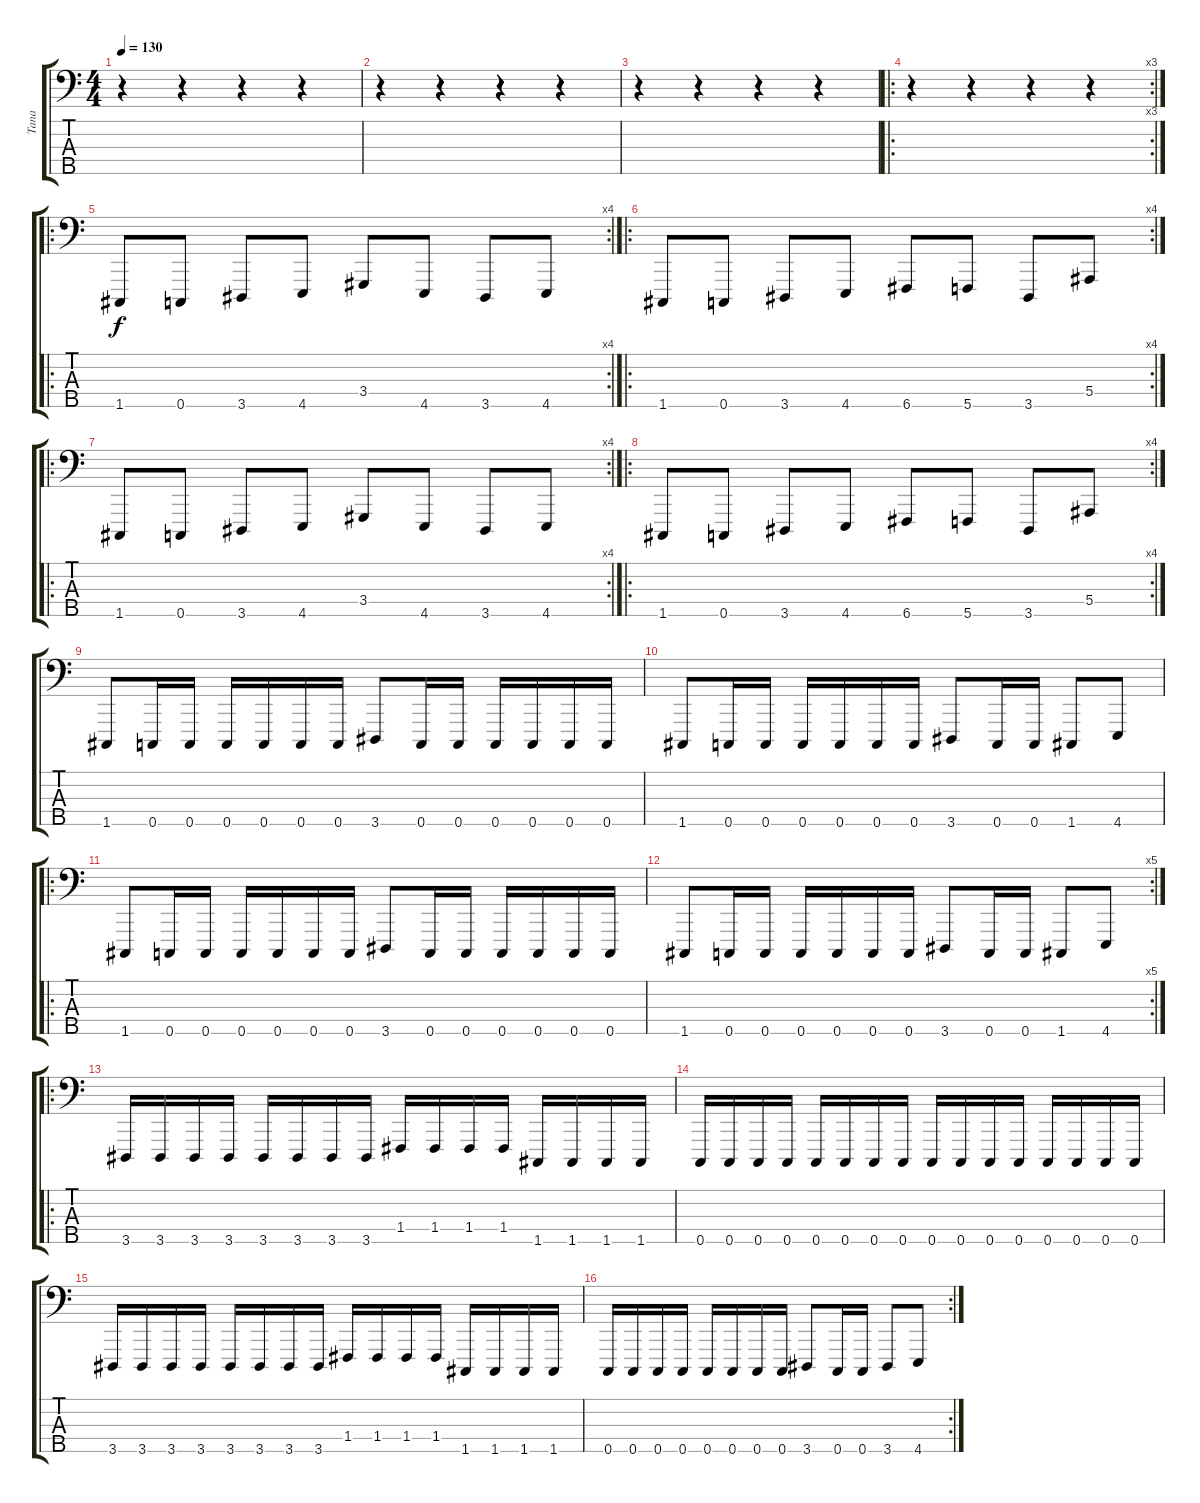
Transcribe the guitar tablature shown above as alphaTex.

\track ("Tana" "Tana") {instrument electricbasspick}
\staff {score tabs}
\tuning (Ab1 Eb1 Bb0 F0 C0) {hide}
\ts (4 4)
\tempo 130
\clef f4
\ks c
r.4{dy f instrument electricbasspick} r.4 r.4 r.4 |
r.4 r.4 r.4 r.4 |
r.4 r.4 r.4 r.4 |
\ro
\rc 3
r.4 r.4 r.4 r.4 |
\ro
\rc 4
1.5.8 0.5.8 3.5.8 4.5.8 3.4.8 4.5.8 3.5.8 4.5.8 |
\ro
\rc 4
1.5.8 0.5.8 3.5.8 4.5.8 6.5.8 5.5.8 3.5.8 5.4.8 |
\ro
\rc 4
1.5.8 0.5.8 3.5.8 4.5.8 3.4.8 4.5.8 3.5.8 4.5.8 |
\ro
\rc 4
1.5.8 0.5.8 3.5.8 4.5.8 6.5.8 5.5.8 3.5.8 5.4.8 |
1.5.8 0.5.16 0.5.16 0.5.16 0.5.16 0.5.16 0.5.16 3.5.8 0.5.16 0.5.16 0.5.16 0.5.16 0.5.16 0.5.16 |
1.5.8 0.5.16 0.5.16 0.5.16 0.5.16 0.5.16 0.5.16 3.5.8 0.5.16 0.5.16 1.5.8 4.5.8 |
\ro
1.5.8 0.5.16 0.5.16 0.5.16 0.5.16 0.5.16 0.5.16 3.5.8 0.5.16 0.5.16 0.5.16 0.5.16 0.5.16 0.5.16 |
\rc 5
1.5.8 0.5.16 0.5.16 0.5.16 0.5.16 0.5.16 0.5.16 3.5.8 0.5.16 0.5.16 1.5.8 4.5.8 |
\ro
3.5.16 3.5.16 3.5.16 3.5.16 3.5.16 3.5.16 3.5.16 3.5.16 1.4.16 1.4.16 1.4.16 1.4.16 1.5.16 1.5.16 1.5.16 1.5.16 |
0.5.16 0.5.16 0.5.16 0.5.16 0.5.16 0.5.16 0.5.16 0.5.16 0.5.16 0.5.16 0.5.16 0.5.16 0.5.16 0.5.16 0.5.16 0.5.16 |
3.5.16 3.5.16 3.5.16 3.5.16 3.5.16 3.5.16 3.5.16 3.5.16 1.4.16 1.4.16 1.4.16 1.4.16 1.5.16 1.5.16 1.5.16 1.5.16 |
\rc 2
0.5.16 0.5.16 0.5.16 0.5.16 0.5.16 0.5.16 0.5.16 0.5.16 3.5.8 0.5.16 0.5.16 3.5.8 4.5.8
